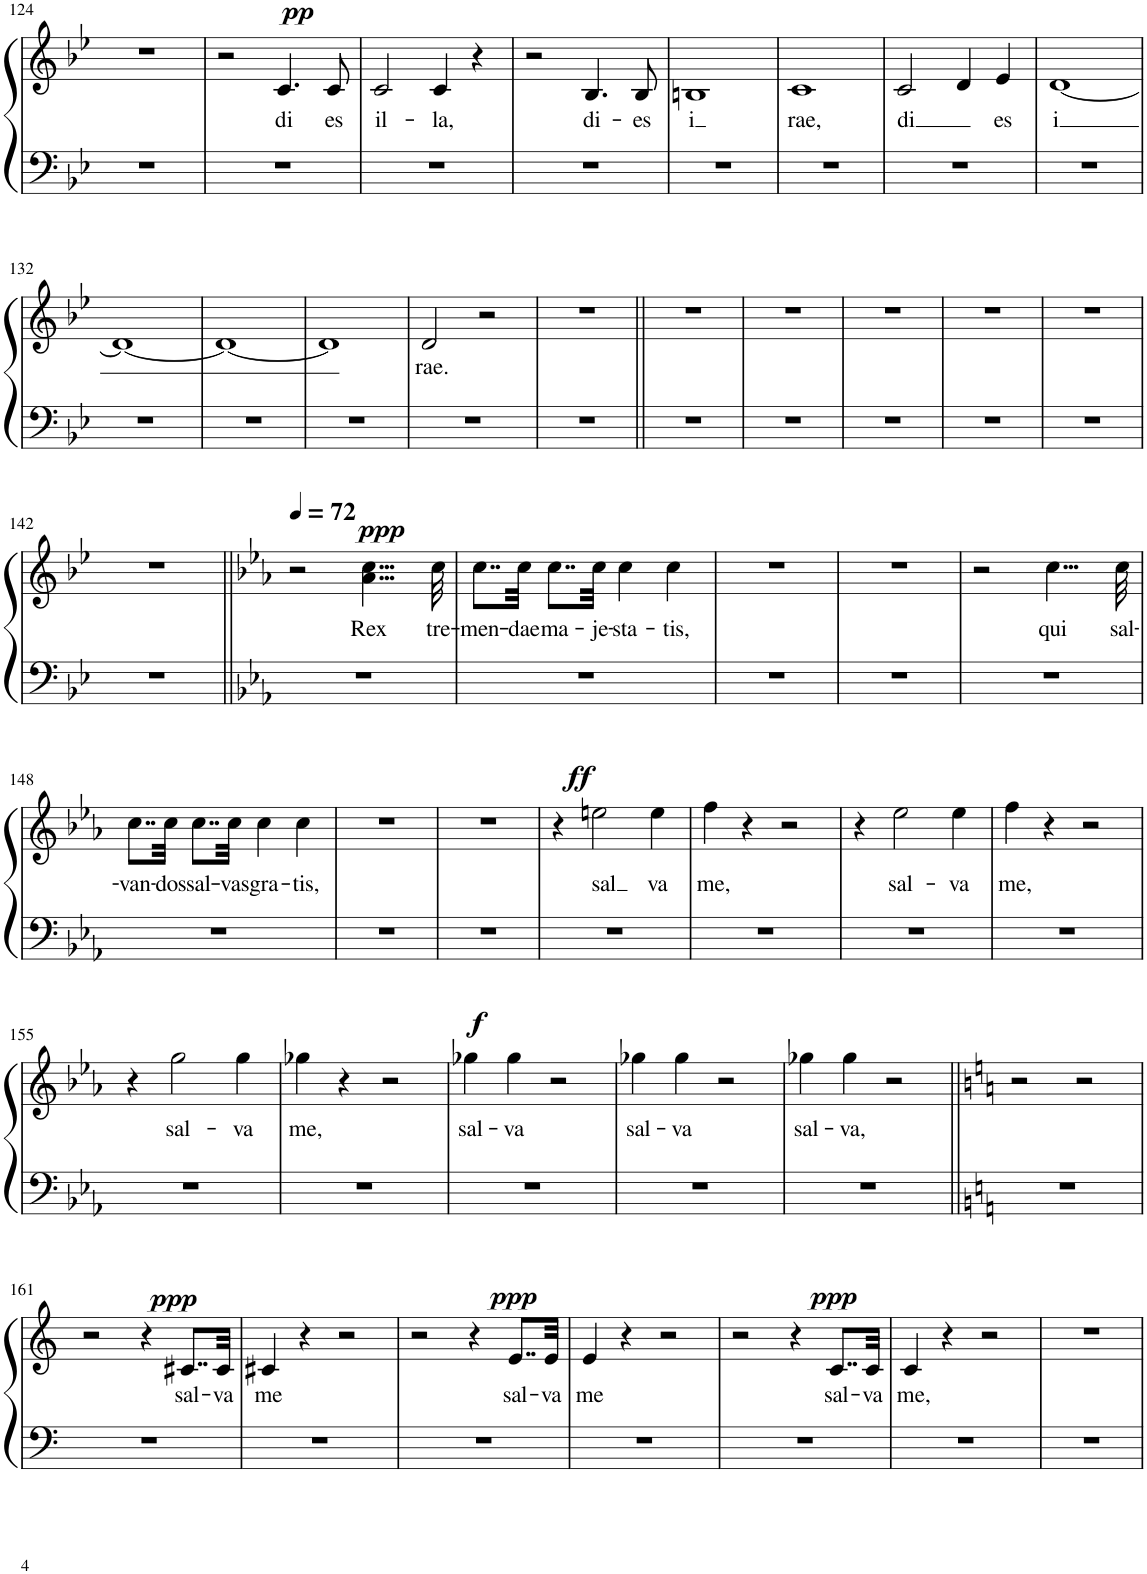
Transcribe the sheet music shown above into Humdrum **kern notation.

**kern	**kern	**text	**dynam
*part1	*part1	*part1	*part1
*staff2	*staff1	*staff1	*staff1/2
*I"Piano	*	*	*
*I'Pno.	*	*	*
!!LO:PB:g=z
*clefF4	*clefG2	*	*
*k[b-e-]	*k[b-e-]	*	*
*M4/4	*M4/4	*	*
*met(c)	*met(c)	*	*
=124	=124	=124	=124
1r	1r	.	.
=125	=125	=125	=125
1r	2r	.	.
!	!	!LO:LY:b	!LO:DY:a
.	4.c/	-di	pp
!	!	!LO:LY:b	!
.	8c/	es	.
=126	=126	=126	=126
!	!	!LO:LY:b	!
1r	2c/	il-	.
!	!	!LO:LY:b	!
.	4c/	-la,	.
.	4r	.	.
=127	=127	=127	=127
1r	2r	.	.
!	!	!LO:LY:b	!
.	4.B-/	di-	.
!	!	!LO:LY:b	!
.	8B-/	-es	.
=128	=128	=128	=128
!	!	!LO:LY:b	!
1r	1Bn	i	.
=129	=129	=129	=129
!	!	!LO:LY:b	!
1r	1c	rae,	.
=130	=130	=130	=130
!	!	!LO:LY:b	!
1r	2c/	di	.
.	4d/	.	.
!	!	!LO:LY:b	!
.	4e-/	es	.
=131	=131	=131	=131
!	!	!LO:LY:b	!
1r	[1d	i	.
!!LO:LB:g=z
=132	=132	=132	=132
1r	1d_	.	.
=133	=133	=133	=133
1r	1d_	.	.
=134	=134	=134	=134
1r	1d]	.	.
=135	=135	=135	=135
!	!	!LO:LY:b	!
1r	2d/	rae.	.
.	2r	.	.
=136	=136	=136	=136
1r	1r	.	.
=137||	=137||	=137||	=137||
1r	1r	.	.
=138	=138	=138	=138
1r	1r	.	.
=139	=139	=139	=139
1r	1r	.	.
=140	=140	=140	=140
1r	1r	.	.
=141	=141	=141	=141
1r	1r	.	.
!!LO:LB:g=z
=142	=142	=142	=142
1r	1r	.	.
=143||	=143||	=143||	=143||
*k[b-e-a-]	*k[b-e-a-]	*	*
*	*MM72	*	*
1r	2r	.	.
!	!	!LO:LY:b	!LO:DY:a
.	4...a-\ 4...cc\	Rex	ppp
!	!	!LO:LY:b	!
.	32cc\	tre-	.
=144	=144	=144	=144
!	!	!LO:LY:b	!
1r	8..cc\L	-men-	.
!	!	!LO:LY:b	!
.	32cc\Jkk	-dae	.
!	!	!LO:LY:b	!
.	8..cc\L	ma-	.
!	!	!LO:LY:b	!
.	32cc\Jkk	-je-	.
!	!	!LO:LY:b	!
.	4cc\	-sta-	.
!	!	!LO:LY:b	!
.	4cc\	-tis,	.
=145	=145	=145	=145
1r	1r	.	.
=146	=146	=146	=146
1r	1r	.	.
=147	=147	=147	=147
1r	2r	.	.
!	!	!LO:LY:b	!
.	4...cc\	qui	.
!	!	!LO:LY:b	!
.	32cc\	sal-	.
!!LO:LB:g=z
=148	=148	=148	=148
!	!	!LO:LY:b	!
1r	8..cc\L	-van-	.
!	!	!LO:LY:b	!
.	32cc\Jkk	-dos	.
!	!	!LO:LY:b	!
.	8..cc\L	sal-	.
!	!	!LO:LY:b	!
.	32cc\Jkk	-vas	.
!	!	!LO:LY:b	!
.	4cc\	gra-	.
!	!	!LO:LY:b	!
.	4cc\	-tis,	.
=149	=149	=149	=149
1r	1r	.	.
=150	=150	=150	=150
1r	1r	.	.
=151	=151	=151	=151
1r	4r	.	.
!	!	!LO:LY:b	!LO:DY:a
.	2een\	sal	ff
!	!	!LO:LY:b	!
.	4ee\	va	.
=152	=152	=152	=152
!	!	!LO:LY:b	!
1r	4ff\	me,	.
.	4r	.	.
.	2r	.	.
=153	=153	=153	=153
1r	4r	.	.
!	!	!LO:LY:b	!
.	2ee-\	sal-	.
!	!	!LO:LY:b	!
.	4ee-\	-va	.
=154	=154	=154	=154
!	!	!LO:LY:b	!
1r	4ff\	me,	.
.	4r	.	.
.	2r	.	.
!!LO:LB:g=z
=155	=155	=155	=155
1r	4r	.	.
!	!	!LO:LY:b	!
.	2gg\	sal-	.
!	!	!LO:LY:b	!
.	4gg\	-va	.
=156	=156	=156	=156
!	!	!LO:LY:b	!
1r	4gg-X\	me,	.
.	4r	.	.
.	2r	.	.
=157	=157	=157	=157
!	!	!LO:LY:b	!LO:DY:a
1r	4gg-X\	sal-	f
!	!	!LO:LY:b	!
.	4gg-\	-va	.
.	2r	.	.
=158	=158	=158	=158
!	!	!LO:LY:b	!
1r	4gg-X\	sal-	.
!	!	!LO:LY:b	!
.	4gg-\	-va	.
.	2r	.	.
=159	=159	=159	=159
!	!	!LO:LY:b	!
1r	4gg-X\	sal-	.
!	!	!LO:LY:b	!
.	4gg-\	-va,	.
.	2r	.	.
=160||	=160||	=160||	=160||
*k[]	*k[]	*	*
1r	2r	.	.
.	2r	.	.
!!LO:LB:g=z
=161	=161	=161	=161
1r	2r	.	.
.	4r	.	.
!	!	!LO:LY:b	!LO:DY:a
.	8..c#X/L	sal-	ppp
!	!	!LO:LY:b	!
.	32c#/Jkk	-va	.
=162	=162	=162	=162
!	!	!LO:LY:b	!
1r	4c#X/	me	.
.	4r	.	.
.	2r	.	.
=163	=163	=163	=163
1r	2r	.	.
.	4r	.	.
!	!	!LO:LY:b	!LO:DY:a
.	8..e/L	sal-	ppp
!	!	!LO:LY:b	!
.	32e/Jkk	-va	.
=164	=164	=164	=164
!	!	!LO:LY:b	!
1r	4e/	me	.
.	4r	.	.
.	2r	.	.
=165	=165	=165	=165
1r	2r	.	.
.	4r	.	.
!	!	!LO:LY:b	!LO:DY:a
.	8..c/L	sal-	ppp
!	!	!LO:LY:b	!
.	32c/Jkk	-va	.
=166	=166	=166	=166
!	!	!LO:LY:b	!
1r	4c/	me,	.
.	4r	.	.
.	2r	.	.
=167	=167	=167	=167
1r	1r	.	.
=	=	=	=
*-	*-	*-	*-
